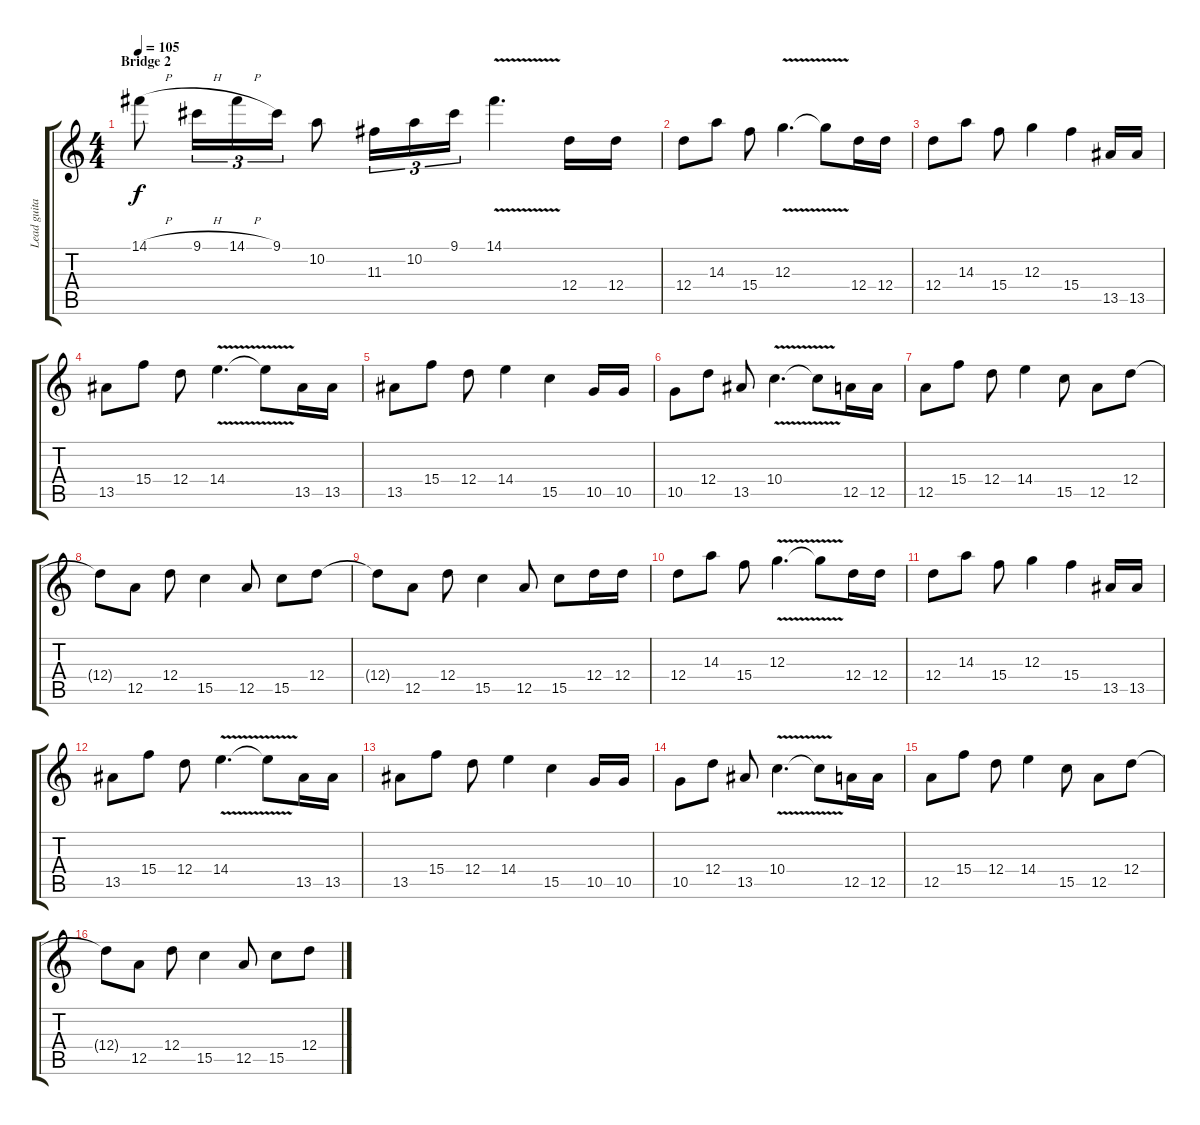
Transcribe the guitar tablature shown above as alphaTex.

\track ("Lead guitar 2" "Lead guita") {instrument distortionguitar}
\staff {score tabs}
\tuning (E4 B3 G3 D3 A2 E2) {hide}
\ts (4 4)
\section ("" "Bridge 2")
\tempo 105
\clef g2
\ks c
14.1{h}.8{dy f} 9.1{h}.16{tu (3 2)} 14.1{h}.16{tu (3 2)} 9.1.16{tu (3 2)} 10.2.8 11.3.16{tu (3 2)} 10.2.16{tu (3 2)} 9.1.16{tu (3 2)} 14.1{v}.4{d} 12.4.16 12.4.16 |
12.4.8 14.3.8 15.4.8 12.3{v}.4{d} 12.3{t}.8 12.4.16 12.4.16 |
12.4.8 14.3.8 15.4.8 12.3.4 15.4.4 13.5.16 13.5.16 |
13.5.8 15.4.8 12.4.8 14.4{v}.4{d} 14.4{t}.8 13.5.16 13.5.16 |
13.5.8 15.4.8 12.4.8 14.4.4 15.5.4 10.5.16 10.5.16 |
10.5.8 12.4.8 13.5.8 10.4{v}.4{d} 10.4{t}.8 12.5.16 12.5.16 |
12.5.8 15.4.8 12.4.8 14.4.4 15.5.8 12.5.8 12.4.8 |
12.4{t}.8 12.5.8 12.4.8 15.5.4 12.5.8 15.5.8 12.4.8 |
12.4{t}.8 12.5.8 12.4.8 15.5.4 12.5.8 15.5.8 12.4.16 12.4.16 |
12.4.8 14.3.8 15.4.8 12.3{v}.4{d} 12.3{t}.8 12.4.16 12.4.16 |
12.4.8 14.3.8 15.4.8 12.3.4 15.4.4 13.5.16 13.5.16 |
13.5.8 15.4.8 12.4.8 14.4{v}.4{d} 14.4{t}.8 13.5.16 13.5.16 |
13.5.8 15.4.8 12.4.8 14.4.4 15.5.4 10.5.16 10.5.16 |
10.5.8 12.4.8 13.5.8 10.4{v}.4{d} 10.4{t}.8 12.5.16 12.5.16 |
12.5.8 15.4.8 12.4.8 14.4.4 15.5.8 12.5.8 12.4.8 |
12.4{t}.8 12.5.8 12.4.8 15.5.4 12.5.8 15.5.8 12.4.8
